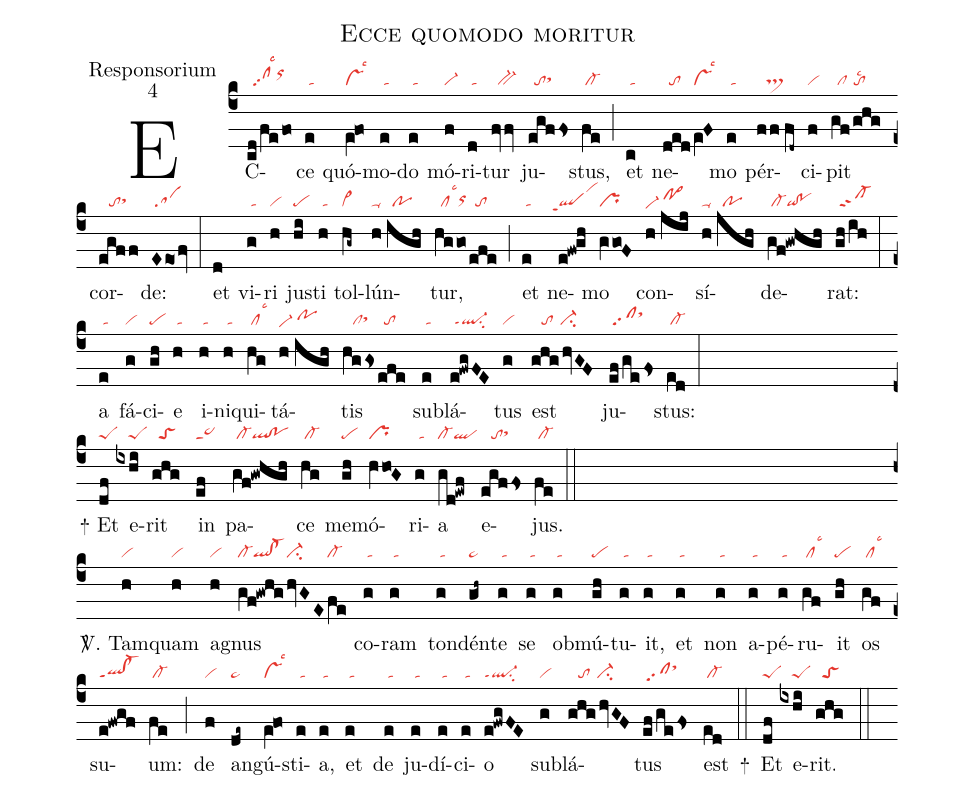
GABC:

name:Ecce quomodo moritur;
office-part:Responsorium;
mode:4;
nabc-lines:1;
%%
(c4)
EC(cd/fefo|//sflsc3orhj)ce(e|/ta)
quó(eV!fo|vslsc3)mo(e|/ta)do(e|/ta) mó(f|vi-)ri(d|/ta)tur(fvv|//bv-) ju(egffs|//tosthh)stus,(fe|/cl-) (;)
et(c|/ta) ne(ded|//to|/eV!F|vslsc3)mo(e|/ta) pér(ff//fd~|///ts>)ci(f|vi)pit(gf/ghg|//cl//tolsc2) cor(egff|///tosthh)de:(Eeofv|/sa) (:)
et(d) vi(g|/ta)ri(h|vi) ju(hi|pe)sti(h|/ta) tol(hg~|cl~)lún(h//igh|ta-///po)tur,(hggo|//cllsc3orhh|/efe|//to) (;)
et(e|/ta) ne(e!fw!gh|``qlhdppt1vihl)mo(gVgo!F|pr) con(h//jij|vi-he/pf~hi)sí(h//jgh|ta-///po)de(gf!gwhgh|/cl-qi!po)rat:(gh/ih|/sf-) (:)
a(e|/ta) fá(g|vi)ci(gh|pe)e(h|/ta) i(h|/ta)ni(h|/ta)qui(hg|/cllsc3)tá(h//igh|vi-he/pohh)tis(hggs|///clsthh|/efe|//to)
su(e|/ta)blá(e!fwgFE|/ql-ppt1su2)tus(g|vi) est(ghghvGF|///to//ci-) ju(ef/gefs|/sfsthj)stus:(ed|/cl-) (:Z)
+ Et(df|peS) e(ixhi|////peS)rit(ghg|//toS) in(ef|sc~) pa(gf!gwhgh|/cl-ql!po)ce(hg|/cl-)
me(gh|pe)mó(hVho!G|pr)ri(g|/ta)a(gd!ewf|cl-ql) e(egffs|///tosthh)jus.(fe|/cl-) (::Z)
<sp>V/</sp>. Tam(h|vi)quam(h|vi) a(h|vi)gnus(gf!gwhg|cl-ql!cl-|/hvGE|ci-|/fe|cl-) co(g|/ta)ram(g|/ta) ton(g|/ta)dén(gh~|pe~)te(g|/ta) se(g|/ta) o(g|/ta)bmú(gh|pe)tu(g|/ta)it,(g|/ta)
et(g|/ta) non(g|/ta) a(g|/ta)pé(g|/ta)ru(gf|/cllsc3)it(gh|pe) os(gf|/cllsc3) su(e!fwgf|ql!cl-ppt1)um:(fe|/cl-) (;)
de(f|vi) an(de~|pe~)gú(eV!fo|vslsc3)sti(e|/ta)a,(e|/ta) et(e|/ta) de(e|/ta) ju(e|/ta)dí(e|/ta)ci(e|/ta)o(e!fwgFE|ql-ppt1su2) su(g|vi)blá(ghghvGF|///to//ci-)tus(ef/gefs|/sfhesthj) est(ed|/cl-) +(::)
Et(df|peS) e(ixhi|////peS)rit.(ghg|//toS) (::)
